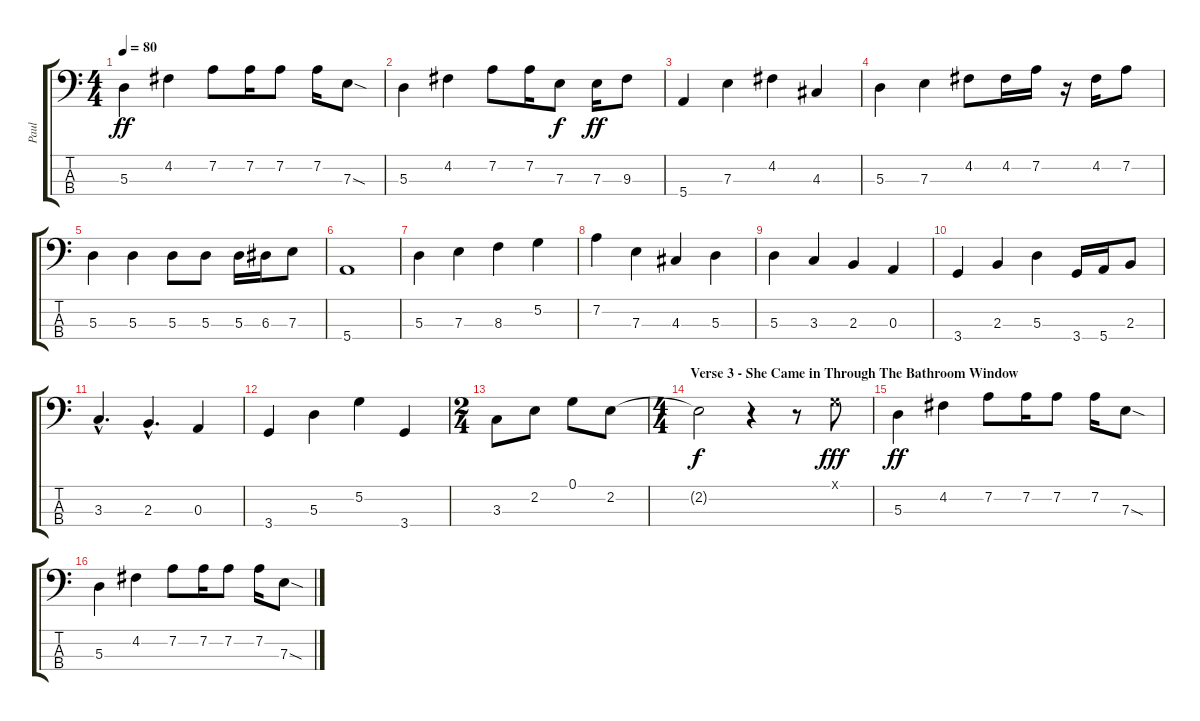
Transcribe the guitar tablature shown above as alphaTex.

\track ("Paul" "Paul") {instrument acousticbass}
\staff {score tabs}
\tuning (G2 D2 A1 E1) {hide}
\ts (4 4)
\tempo 80
\clef f4
\ks c
5.3.4{dy ff} 4.2.4 7.2.8 7.2.16 7.2.8 7.2.16 7.3{sod}.8 |
5.3.4 4.2.4 7.2.8 7.2.16 7.3.8{dy f} 7.3.16{dy ff} 9.3.8 |
5.4.4 7.3.4 4.2.4 4.3.4 |
5.3.4 7.3.4 4.2.8 4.2.16 7.2.16 r.16 4.2.16 7.2.8 |
5.3.4 5.3.4 5.3.8 5.3.8 5.3.16 6.3.16 7.3.8 |
5.4.1 |
5.3.4 7.3.4 8.3.4 5.2.4 |
7.2.4 7.3.4 4.3.4 5.3.4 |
5.3.4 3.3.4 2.3.4 0.3.4 |
3.4.4 2.3.4 5.3.4 3.4.16 5.4.16 2.3.8 |
3.3{hac}.4{d} 2.3{hac}.4{d} 0.3.4 |
3.4.4 5.3.4 5.2.4 3.4.4 |
\ts (2 4)
3.3.8 2.2.8 0.1.8 2.2.8 |
\ts (4 4)
\section ("" "Verse 3 - She Came in Through The Bathroom Window")
2.2{t}.2{dy f} r.4 r.8 0.1{x}.8{dy fff} |
5.3.4{dy ff} 4.2.4 7.2.8 7.2.16 7.2.8 7.2.16 7.3{sod}.8 |
5.3.4 4.2.4 7.2.8 7.2.16 7.2.8 7.2.16 7.3{sod}.8
